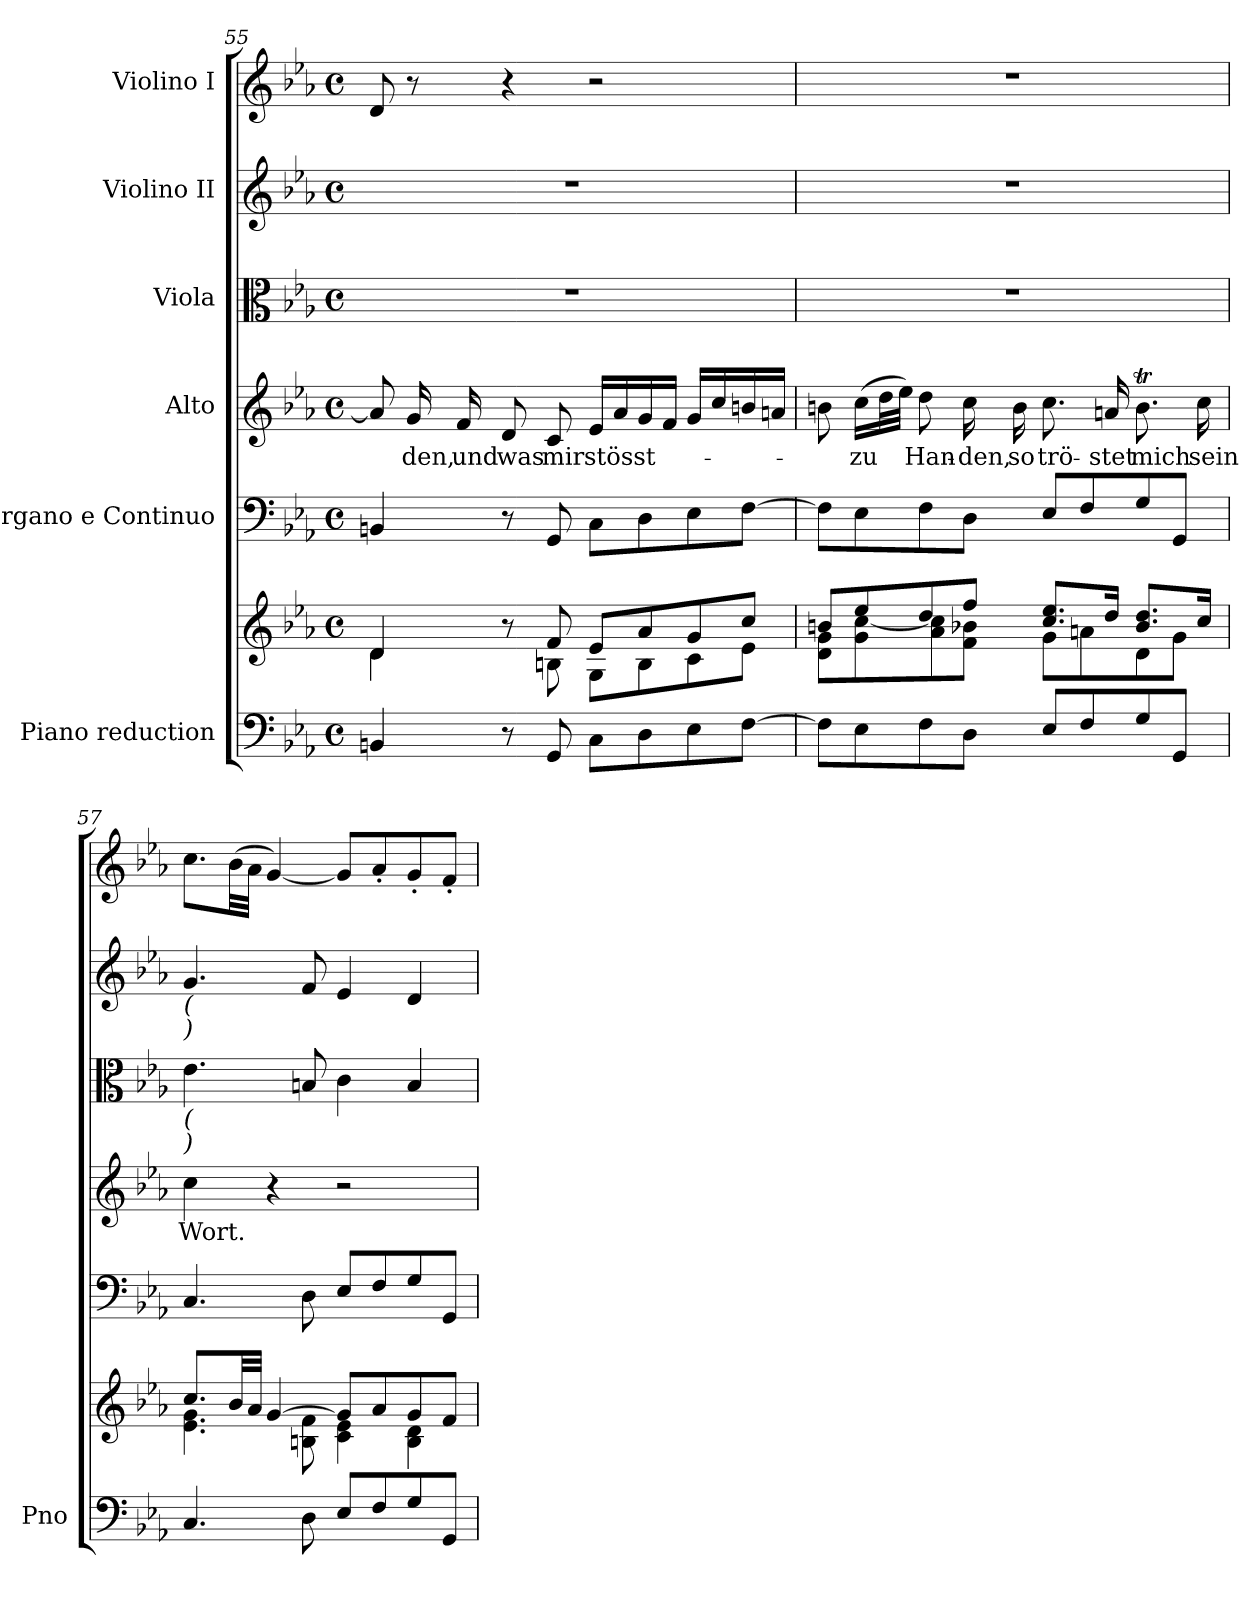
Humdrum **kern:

**kern	**kern	**kern	**kern	**text	**kern	**kern	**kern
*part6	*part6	*part5	*part4	*part4	*part3	*part2	*part1
*staff7	*staff6	*staff5	*staff4	*staff4	*staff3	*staff2	*staff1
*I"Piano reduction	*	*I"Organo e Continuo	*I"Alto	*	*I"Viola	*I"Violino II	*I"Violino I
*I'Pno	*	*	*	*	*	*	*
!!LO:PB:g=z
*clefF4	*clefG2	*clefF4	*clefG2	*	*clefC3	*clefG2	*clefG2
*k[b-e-a-]	*k[b-e-a-]	*k[b-e-a-]	*k[b-e-a-]	*	*k[b-e-a-]	*k[b-e-a-]	*k[b-e-a-]
*M4/4	*M4/4	*M4/4	*M4/4	*	*M4/4	*M4/4	*M4/4
*met(c)	*met(c)	*met(c)	*met(c)	*	*met(c)	*met(c)	*met(c)
=55	=55	=55	=55	=55	=55	=55	=55
*	*^	*	*	*	*	*	*
4BBn/	4d/	4d\	4BBn/	8a-/]	.	1r	1r	8d/
!	!	!	!	!	!LO:LY:b	!	!	!
.	.	.	.	16g/	-den,	.	.	8r
!	!	!	!	!	!LO:LY:b	!	!	!
.	.	.	.	16f/	und	.	.	.
!	!	!	!	!	!LO:LY:b	!	!	!
8r	8r	8ryy	8r	8d/	was	.	.	4r
!	!	!	!	!	!LO:LY:b	!	!	!
8GG/	8f/	8Bn\	8GG/	8c/	mir	.	.	.
!	!	!	!	!	!LO:LY:b	!	!	!
8C\L	8e-/L	8G\L	8C\L	16e-/LL	stösst-	.	.	2r
.	.	.	.	16a-/	.	.	.	.
8D\	8a-/	8B\	8D\	16g/	.	.	.	.
.	.	.	.	16f/JJ	.	.	.	.
8E-\	8g/	8c\	8E-\	16g/LL	.	.	.	.
.	.	.	.	16cc/	.	.	.	.
[8F\J	8cc/J	8e-\J	[8F\J	16bn/	.	.	.	.
.	.	.	.	16an/JJ	.	.	.	.
=56	=56	=56	=56	=56	=56	=56	=56	=56
8F\L]	8bn/L	8d\ 8g\L	8F\L]	8bn\	.	1r	1r	1r
!	!	!	!	!	!LO:LY:b	!	!	!
8E-\	8ee-/	8g\ [8cc\	8E-\	(16cc\LL	-zu	.	.	.
.	.	.	.	32dd\L	.	.	.	.
.	.	.	.	32ee-\JJJ)	.	.	.	.
!	!	!	!	!	!LO:LY:b	!	!	!
8F\	8dd/	8a-\ 8cc\]	8F\	8dd\	Han-	.	.	.
!	!	!	!	!	!LO:LY:b	!	!	!
8D\J	8ff/J	8f\ 8b-X\J	8D\J	16cc\	-den,	.	.	.
!	!	!	!	!	!LO:LY:b	!	!	!
.	.	.	.	16b\	so	.	.	.
!	!	!	!	!	!LO:LY:b	!	!	!
8E-/L	8.cc/ 8.ee-/L	8g\L	8E-/L	8.cc\	trö-	.	.	.
8F/	.	8an\	8F/	.	.	.	.	.
!	!	!	!	!	!LO:LY:b	!	!	!
.	16dd/Jk	.	.	16an/	-stet	.	.	.
!	!	!	!	!	!LO:LY:b	!	!	!
8G/	8.b-/ 8.dd/L	8d\	8G/	8.bt\	mich	.	.	.
8GG/J	.	8g\J	8GG/J	.	.	.	.	.
!	!	!	!	!	!LO:LY:b	!	!	!
.	16cc/Jk	.	.	16cc\	sein	.	.	.
=57	=57	=57	=57	=57	=57	=57	=57	=57
!	!	!	!	!	!	!	!LO:TX:b:i:t=(	!
!	!	!	!	!	!	!	!LO:TX:b:i:t=)	!
!	!	!	!	!	!	!LO:TX:b:i:t=(	!	!
!	!	!	!	!	!	!LO:TX:b:i:t=)	!	!
!	!	!	!	!	!LO:LY:b	!	!	!
4.C/	8.cc/L	4.e-\ 4.g\	4.C/	4cc\	Wort.	4.e-\	4.g/	8.cc\L
.	32b-/LL	.	.	.	.	.	.	(32b-\LL
.	32a-/JJJ	.	.	.	.	.	.	32a-\JJJ
.	[4g/	.	.	4r	.	.	.	[4g/)
8D\	.	8Bn\ 8f\	8D\	.	.	8Bn/	8f/	.
8E-/L	8g/L]	4c\ 4e-\	8E-/L	2r	.	4c\	4e-/	8g/L]
8F/	8a-/	.	8F/	.	.	.	.	8a-'/
8G/	8g/	4B\ 4d\	8G/	.	.	4B/	4d/	8g'/
8GG/J	8f/J	.	8GG/J	.	.	.	.	8f'/J
*	*v	*v	*	*	*	*	*	*
=	=	=	=	=	=	=	=
*-	*-	*-	*-	*-	*-	*-	*-
